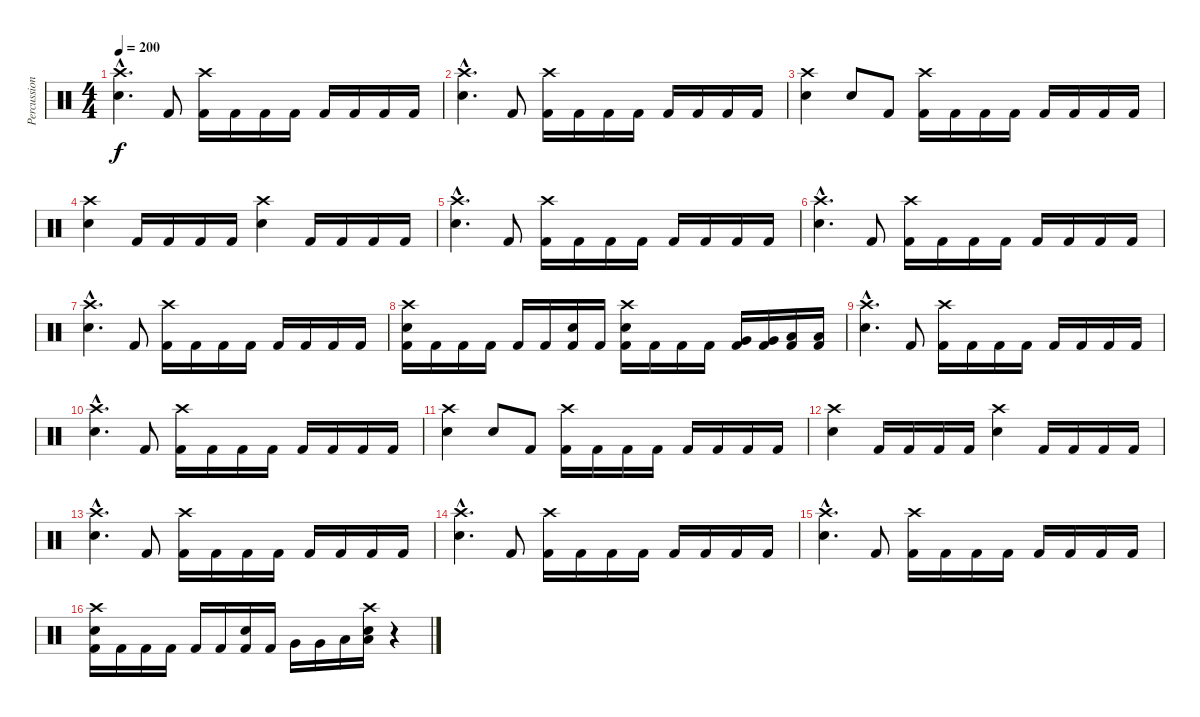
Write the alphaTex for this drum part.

\track ("Percussion" "Percussion") {instrument percussion}
\staff {score}
\articulation defaults
\ts (4 4)
\tempo 200
\clef neutral
\ks c
("Crash high (hit)"{hac} "Electric Snare (hit)"{hac}).4{d dy f} "Kick (hit) 2".8 ("Crash high (hit)" "Kick (hit) 2").16 "Kick (hit) 2".16 "Kick (hit) 2".16 "Kick (hit) 2".16 "Kick (hit) 2".16 "Kick (hit) 2".16 "Kick (hit) 2".16 "Kick (hit) 2".16 |
("Crash high (hit)"{hac} "Electric Snare (hit)"{hac}).4{d} "Kick (hit) 2".8 ("Crash high (hit)" "Kick (hit) 2").16 "Kick (hit) 2".16 "Kick (hit) 2".16 "Kick (hit) 2".16 "Kick (hit) 2".16 "Kick (hit) 2".16 "Kick (hit) 2".16 "Kick (hit) 2".16 |
("Crash high (hit)" "Electric Snare (hit)").4 "Electric Snare (hit)".8 "Kick (hit) 2".8 ("Crash high (hit)" "Kick (hit) 2").16 "Kick (hit) 2".16 "Kick (hit) 2".16 "Kick (hit) 2".16 "Kick (hit) 2".16 "Kick (hit) 2".16 "Kick (hit) 2".16 "Kick (hit) 2".16 |
("Crash high (hit)" "Electric Snare (hit)").4 "Kick (hit) 2".16 "Kick (hit) 2".16 "Kick (hit) 2".16 "Kick (hit) 2".16 ("Crash high (hit)" "Electric Snare (hit)").4 "Kick (hit) 2".16 "Kick (hit) 2".16 "Kick (hit) 2".16 "Kick (hit) 2".16 |
("Crash high (hit)"{hac} "Electric Snare (hit)"{hac}).4{d} "Kick (hit) 2".8 ("Crash high (hit)" "Kick (hit) 2").16 "Kick (hit) 2".16 "Kick (hit) 2".16 "Kick (hit) 2".16 "Kick (hit) 2".16 "Kick (hit) 2".16 "Kick (hit) 2".16 "Kick (hit) 2".16 |
("Crash high (hit)"{hac} "Electric Snare (hit)"{hac}).4{d} "Kick (hit) 2".8 ("Crash high (hit)" "Kick (hit) 2").16 "Kick (hit) 2".16 "Kick (hit) 2".16 "Kick (hit) 2".16 "Kick (hit) 2".16 "Kick (hit) 2".16 "Kick (hit) 2".16 "Kick (hit) 2".16 |
("Crash high (hit)"{hac} "Electric Snare (hit)"{hac}).4{d} "Kick (hit) 2".8 ("Crash high (hit)" "Kick (hit) 2").16 "Kick (hit) 2".16 "Kick (hit) 2".16 "Kick (hit) 2".16 "Kick (hit) 2".16 "Kick (hit) 2".16 "Kick (hit) 2".16 "Kick (hit) 2".16 |
("Crash high (hit)" "Electric Snare (hit)" "Kick (hit) 2").16 "Kick (hit) 2".16 "Kick (hit) 2".16 "Kick (hit) 2".16 "Kick (hit) 2".16 "Kick (hit) 2".16 ("Electric Snare (hit)" "Kick (hit) 2").16 "Kick (hit) 2".16 ("Crash high (hit)" "Electric Snare (hit)" "Kick (hit) 2").16 "Kick (hit) 2".16 "Kick (hit) 2".16 "Kick (hit) 2".16 ("Very Low Tom (hit)" "Kick (hit) 2").16 ("Very Low Tom (hit)" "Kick (hit) 2").16 ("Low Floor Tom (hit)" "Kick (hit) 2").16 ("Low Floor Tom (hit)" "Kick (hit) 2").16 |
("Crash high (hit)"{hac} "Electric Snare (hit)"{hac}).4{d} "Kick (hit) 2".8 ("Crash high (hit)" "Kick (hit) 2").16 "Kick (hit) 2".16 "Kick (hit) 2".16 "Kick (hit) 2".16 "Kick (hit) 2".16 "Kick (hit) 2".16 "Kick (hit) 2".16 "Kick (hit) 2".16 |
("Crash high (hit)"{hac} "Electric Snare (hit)"{hac}).4{d} "Kick (hit) 2".8 ("Crash high (hit)" "Kick (hit) 2").16 "Kick (hit) 2".16 "Kick (hit) 2".16 "Kick (hit) 2".16 "Kick (hit) 2".16 "Kick (hit) 2".16 "Kick (hit) 2".16 "Kick (hit) 2".16 |
("Crash high (hit)" "Electric Snare (hit)").4 "Electric Snare (hit)".8 "Kick (hit) 2".8 ("Crash high (hit)" "Kick (hit) 2").16 "Kick (hit) 2".16 "Kick (hit) 2".16 "Kick (hit) 2".16 "Kick (hit) 2".16 "Kick (hit) 2".16 "Kick (hit) 2".16 "Kick (hit) 2".16 |
("Crash high (hit)" "Electric Snare (hit)").4 "Kick (hit) 2".16 "Kick (hit) 2".16 "Kick (hit) 2".16 "Kick (hit) 2".16 ("Crash high (hit)" "Electric Snare (hit)").4 "Kick (hit) 2".16 "Kick (hit) 2".16 "Kick (hit) 2".16 "Kick (hit) 2".16 |
("Crash high (hit)"{hac} "Electric Snare (hit)"{hac}).4{d} "Kick (hit) 2".8 ("Crash high (hit)" "Kick (hit) 2").16 "Kick (hit) 2".16 "Kick (hit) 2".16 "Kick (hit) 2".16 "Kick (hit) 2".16 "Kick (hit) 2".16 "Kick (hit) 2".16 "Kick (hit) 2".16 |
("Crash high (hit)"{hac} "Electric Snare (hit)"{hac}).4{d} "Kick (hit) 2".8 ("Crash high (hit)" "Kick (hit) 2").16 "Kick (hit) 2".16 "Kick (hit) 2".16 "Kick (hit) 2".16 "Kick (hit) 2".16 "Kick (hit) 2".16 "Kick (hit) 2".16 "Kick (hit) 2".16 |
("Crash high (hit)"{hac} "Electric Snare (hit)"{hac}).4{d} "Kick (hit) 2".8 ("Crash high (hit)" "Kick (hit) 2").16 "Kick (hit) 2".16 "Kick (hit) 2".16 "Kick (hit) 2".16 "Kick (hit) 2".16 "Kick (hit) 2".16 "Kick (hit) 2".16 "Kick (hit) 2".16 |
("Crash high (hit)" "Electric Snare (hit)" "Kick (hit) 2").16 "Kick (hit) 2".16 "Kick (hit) 2".16 "Kick (hit) 2".16 "Kick (hit) 2".16 "Kick (hit) 2".16 ("Electric Snare (hit)" "Kick (hit) 2").16 "Kick (hit) 2".16 "Very Low Tom (hit)".16 "Very Low Tom (hit)".16 "Low Floor Tom (hit)".16 ("Crash high (hit)" "Low Floor Tom (hit)" "Electric Snare (hit)").16 r.4
